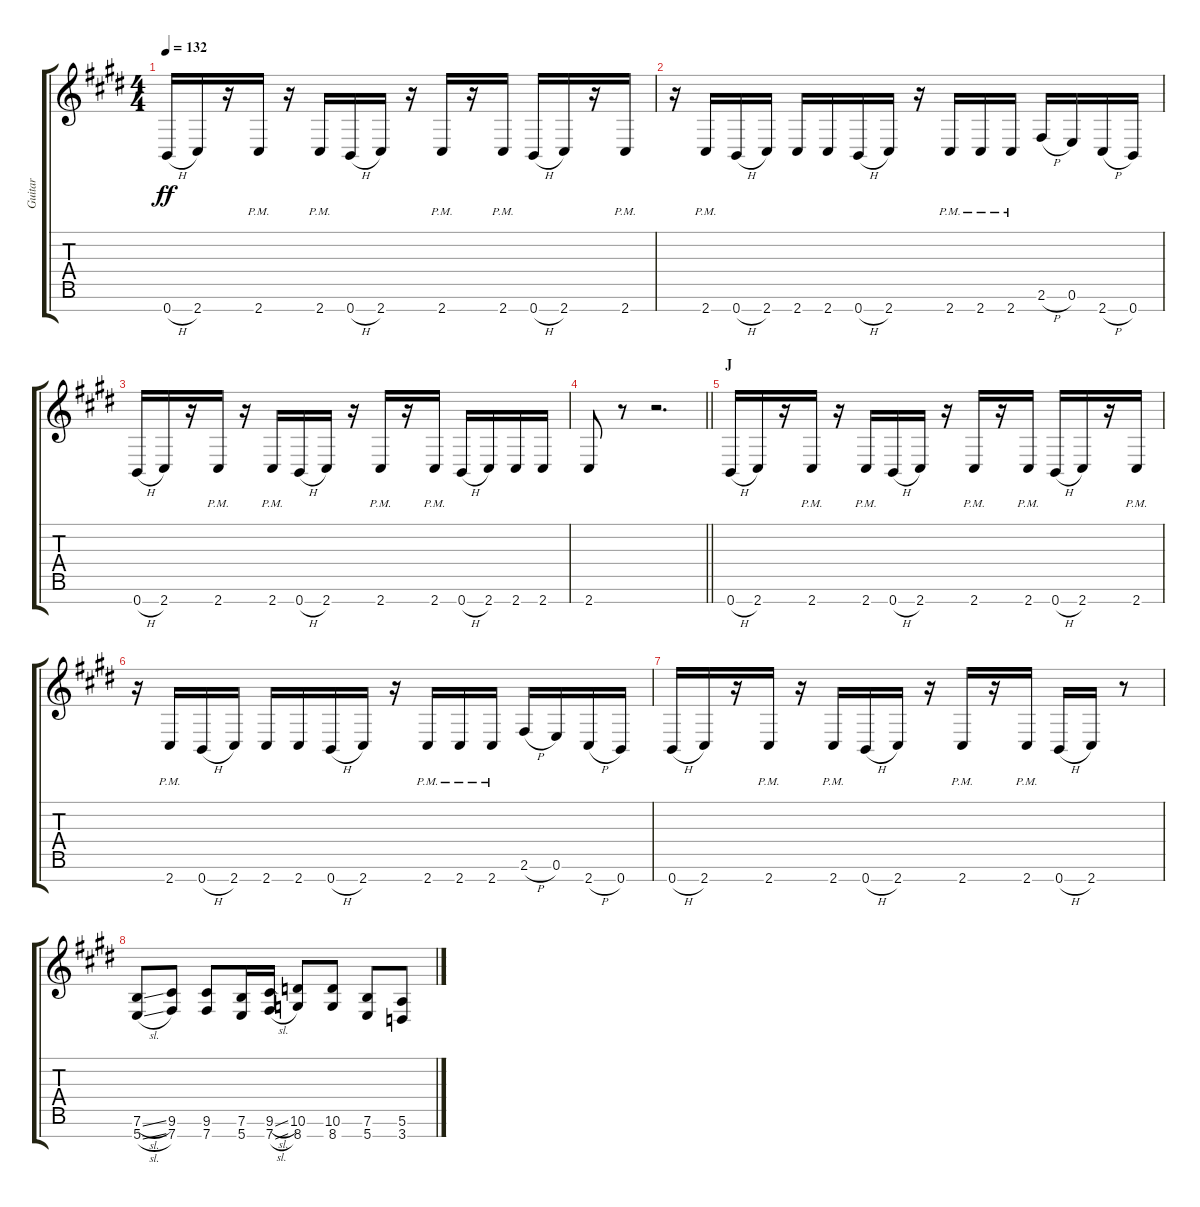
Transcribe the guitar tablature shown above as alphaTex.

\track ("Guitar" "Guitar") {instrument acousticguitarsteel}
\staff {score tabs}
\tuning (E4 B3 G3 D3 A2 E2 B1) {hide}
\ts (4 4)
\tempo 132
\clef g2
\ks c#minor
0.7{h}.16{dy ff} 2.7.16 r.16 2.7{pm}.16 r.16 2.7{pm}.16 0.7{h}.16 2.7.16 r.16 2.7{pm}.16 r.16 2.7{pm}.16 0.7{h}.16 2.7.16 r.16 2.7{pm}.16 |
r.16 2.7{pm}.16 0.7{h}.16 2.7.16 2.7.16 2.7.16 0.7{h}.16 2.7.16 r.16 2.7{pm}.16 2.7{pm}.16 2.7{pm}.16 2.6{h}.16 0.6.16 2.7{h}.16 0.7.16 |
0.7{h}.16 2.7.16 r.16 2.7{pm}.16 r.16 2.7{pm}.16 0.7{h}.16 2.7.16 r.16 2.7{pm}.16 r.16 2.7{pm}.16 0.7{h}.16 2.7.16 2.7.16 2.7.16 |
\barLineRight lightlight
2.7.8 r.8 r.2{d} |
\section ("" "J")
0.7{h}.16 2.7.16 r.16 2.7{pm}.16 r.16 2.7{pm}.16 0.7{h}.16 2.7.16 r.16 2.7{pm}.16 r.16 2.7{pm}.16 0.7{h}.16 2.7.16 r.16 2.7{pm}.16 |
r.16 2.7{pm}.16 0.7{h}.16 2.7.16 2.7.16 2.7.16 0.7{h}.16 2.7.16 r.16 2.7{pm}.16 2.7{pm}.16 2.7{pm}.16 2.6{h}.16 0.6.16 2.7{h}.16 0.7.16 |
0.7{h}.16 2.7.16 r.16 2.7{pm}.16 r.16 2.7{pm}.16 0.7{h}.16 2.7.16 r.16 2.7{pm}.16 r.16 2.7{pm}.16 0.7{h}.16 2.7.16 r.8 |
(7.6{sl} 5.7{sl}).8 (9.6 7.7).8 (9.6 7.7).8 (7.6 5.7).16 (9.6{sl} 7.7{sl}).16 (10.6 8.7).8 (10.6 8.7).8 (7.6 5.7).8 (5.6 3.7).8
